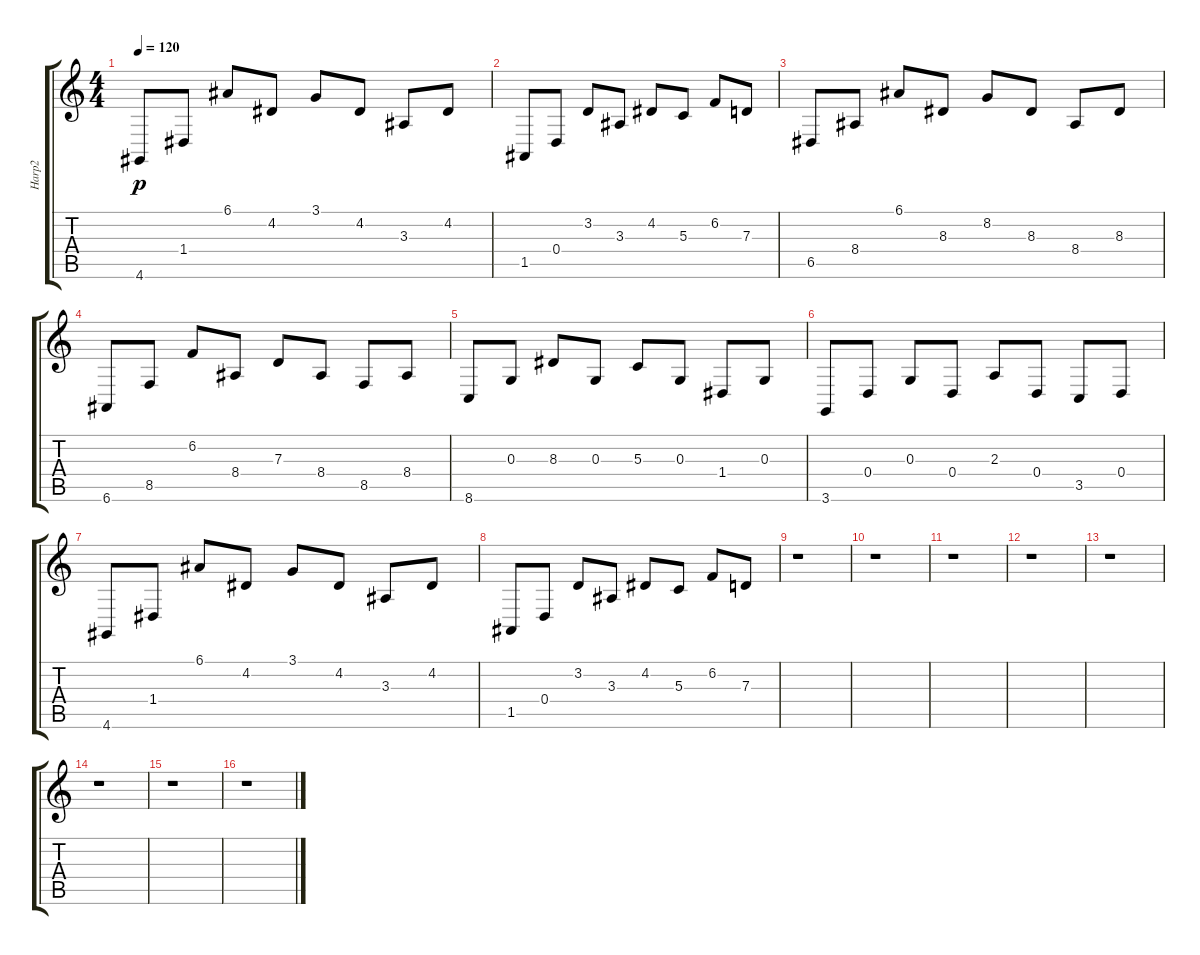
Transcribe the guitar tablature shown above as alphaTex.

\track ("Harp2" "Harp2") {instrument orchestralharp}
\staff {score tabs}
\tuning (E4 B3 G3 D3 A2 E2) {hide}
\ts (4 4)
\tempo 120
\clef g2
\ks c
4.6.8{dy p} 1.4.8 6.1.8 4.2.8 3.1.8 4.2.8 3.3.8 4.2.8 |
1.5.8 0.4.8 3.2.8 3.3.8 4.2.8 5.3.8 6.2.8 7.3.8 |
6.5.8 8.4.8 6.1.8 8.3.8 8.2.8 8.3.8 8.4.8 8.3.8 |
6.6.8 8.5.8 6.2.8 8.4.8 7.3.8 8.4.8 8.5.8 8.4.8 |
8.6.8 0.3.8 8.3.8 0.3.8 5.3.8 0.3.8 1.4.8 0.3.8 |
3.6.8 0.4.8 0.3.8 0.4.8 2.3.8 0.4.8 3.5.8 0.4.8 |
4.6.8 1.4.8 6.1.8 4.2.8 3.1.8 4.2.8 3.3.8 4.2.8 |
1.5.8 0.4.8 3.2.8 3.3.8 4.2.8 5.3.8 6.2.8 7.3.8 |
r.1 |
r.1 |
r.1 |
r.1 |
r.1 |
r.1 |
r.1 |
r.1
